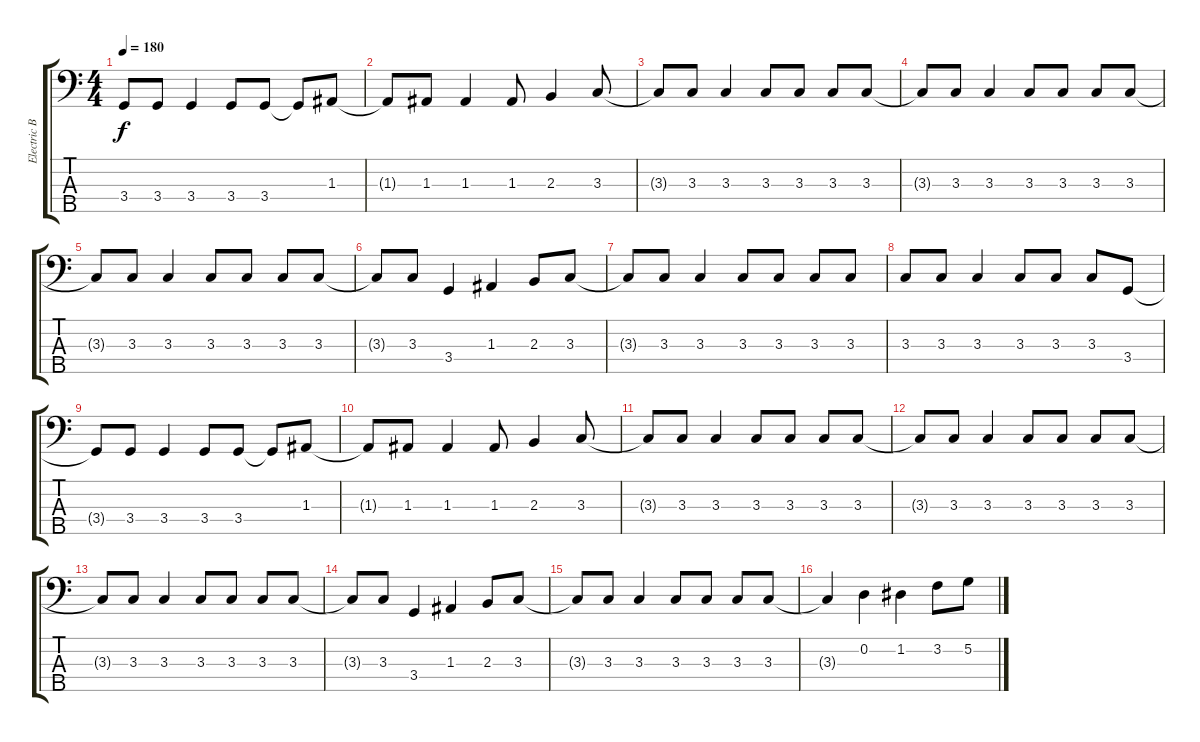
\track ("Electric Bass (Ellefson)" "Electric B") {instrument electricbassfinger}
\staff {score tabs}
\tuning (G2 D2 A1 E1 B0) {hide}
\ts (4 4)
\tempo 180
\clef f4
\ks c
3.4{t}.8{dy f} 3.4.8 3.4.4 3.4.8 3.4.8 3.4{t}.8 1.3.8 |
1.3{t}.8 1.3.8 1.3.4 1.3.8 2.3.4 3.3.8 |
3.3{t}.8 3.3.8 3.3.4 3.3.8 3.3.8 3.3.8 3.3.8 |
3.3{t}.8 3.3.8 3.3.4 3.3.8 3.3.8 3.3.8 3.3.8 |
3.3{t}.8 3.3.8 3.3.4 3.3.8 3.3.8 3.3.8 3.3.8 |
3.3{t}.8 3.3.8 3.4.4 1.3.4 2.3.8 3.3.8 |
3.3{t}.8 3.3.8 3.3.4 3.3.8 3.3.8 3.3.8 3.3.8 |
3.3.8 3.3.8 3.3.4 3.3.8 3.3.8 3.3.8 3.4.8 |
3.4{t}.8 3.4.8 3.4.4 3.4.8 3.4.8 3.4{t}.8 1.3.8 |
1.3{t}.8 1.3.8 1.3.4 1.3.8 2.3.4 3.3.8 |
3.3{t}.8 3.3.8 3.3.4 3.3.8 3.3.8 3.3.8 3.3.8 |
3.3{t}.8 3.3.8 3.3.4 3.3.8 3.3.8 3.3.8 3.3.8 |
3.3{t}.8 3.3.8 3.3.4 3.3.8 3.3.8 3.3.8 3.3.8 |
3.3{t}.8 3.3.8 3.4.4 1.3.4 2.3.8 3.3.8 |
3.3{t}.8 3.3.8 3.3.4 3.3.8 3.3.8 3.3.8 3.3.8 |
3.3{t}.4 0.2.4 1.2.4 3.2.8 5.2.8
